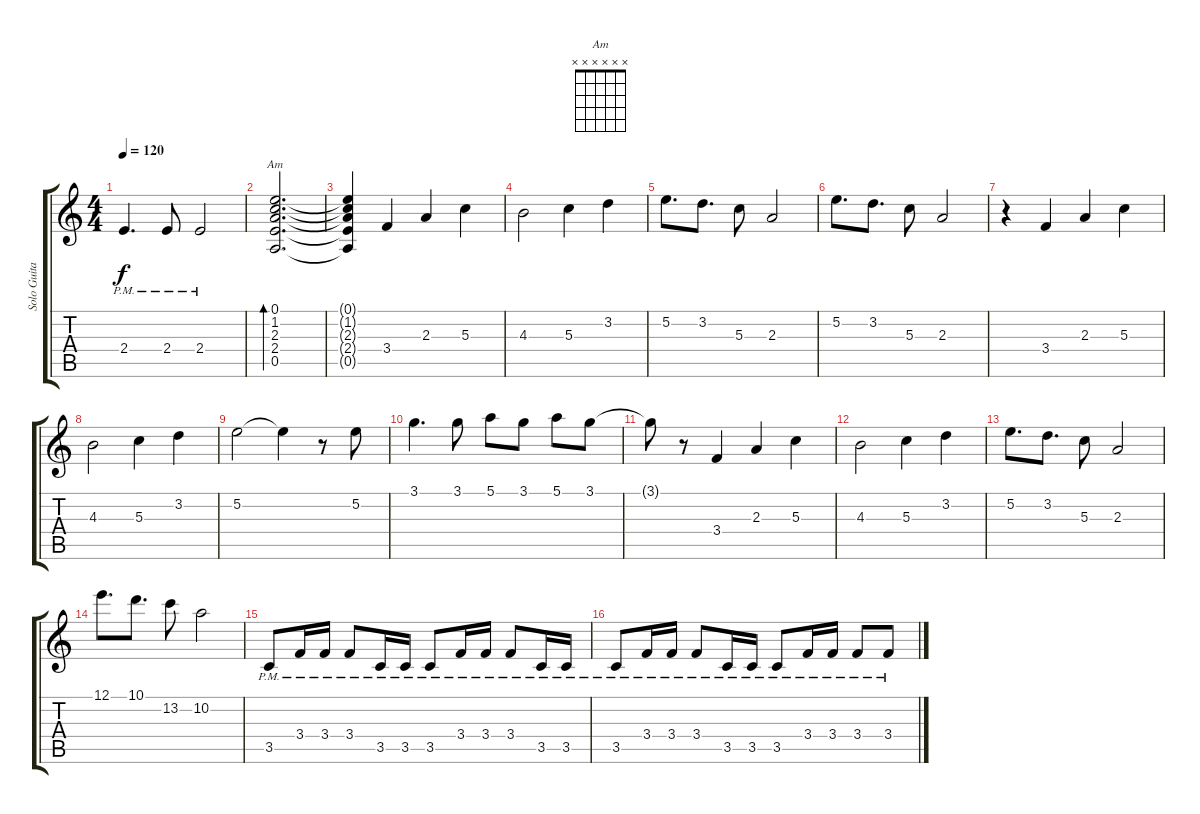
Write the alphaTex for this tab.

\track ("Solo Guitar" "Solo Guita") {instrument acousticguitarsteel}
\staff {score tabs}
\tuning (E4 B3 G3 D3 A2 E2) {hide}
\chord ("Am" x x x x x x)
\ts (4 4)
\tempo 120
\clef g2
\ks c
2.4{pm}.4{d dy f} 2.4{pm}.8 2.4{pm}.2 |
(0.1 1.2 2.3 2.4 0.5).2{d bd 240 ch "Am"} |
(0.1{t} 1.2{t} 2.3{t} 2.4{t} 0.5{t}).4 3.4.4 2.3.4 5.3.4 |
4.3.2 5.3.4 3.2.4 |
5.2.8{d} 3.2.8{d} 5.3.8 2.3.2 |
5.2.8{d} 3.2.8{d} 5.3.8 2.3.2 |
r.4 3.4.4 2.3.4 5.3.4 |
4.3.2 5.3.4 3.2.4 |
5.2.2 5.2{t}.4 r.8 5.2.8 |
3.1.4{d} 3.1.8 5.1.8 3.1.8 5.1.8 3.1.8 |
3.1{t}.8 r.8 3.4.4 2.3.4 5.3.4 |
4.3.2 5.3.4 3.2.4 |
5.2.8{d} 3.2.8{d} 5.3.8 2.3.2 |
12.1.8{d volume 13} 10.1.8{d} 13.2.8 10.2.2 |
3.5{pm}.8 3.4{pm}.16 3.4{pm}.16 3.4{pm}.8 3.5{pm}.16 3.5{pm}.16 3.5{pm}.8 3.4{pm}.16 3.4{pm}.16 3.4{pm}.8 3.5{pm}.16 3.5{pm}.16 |
3.5{pm}.8 3.4{pm}.16 3.4{pm}.16 3.4{pm}.8 3.5{pm}.16 3.5{pm}.16 3.5{pm}.8 3.4{pm}.16 3.4{pm}.16 3.4{pm}.8 3.4{pm}.8
